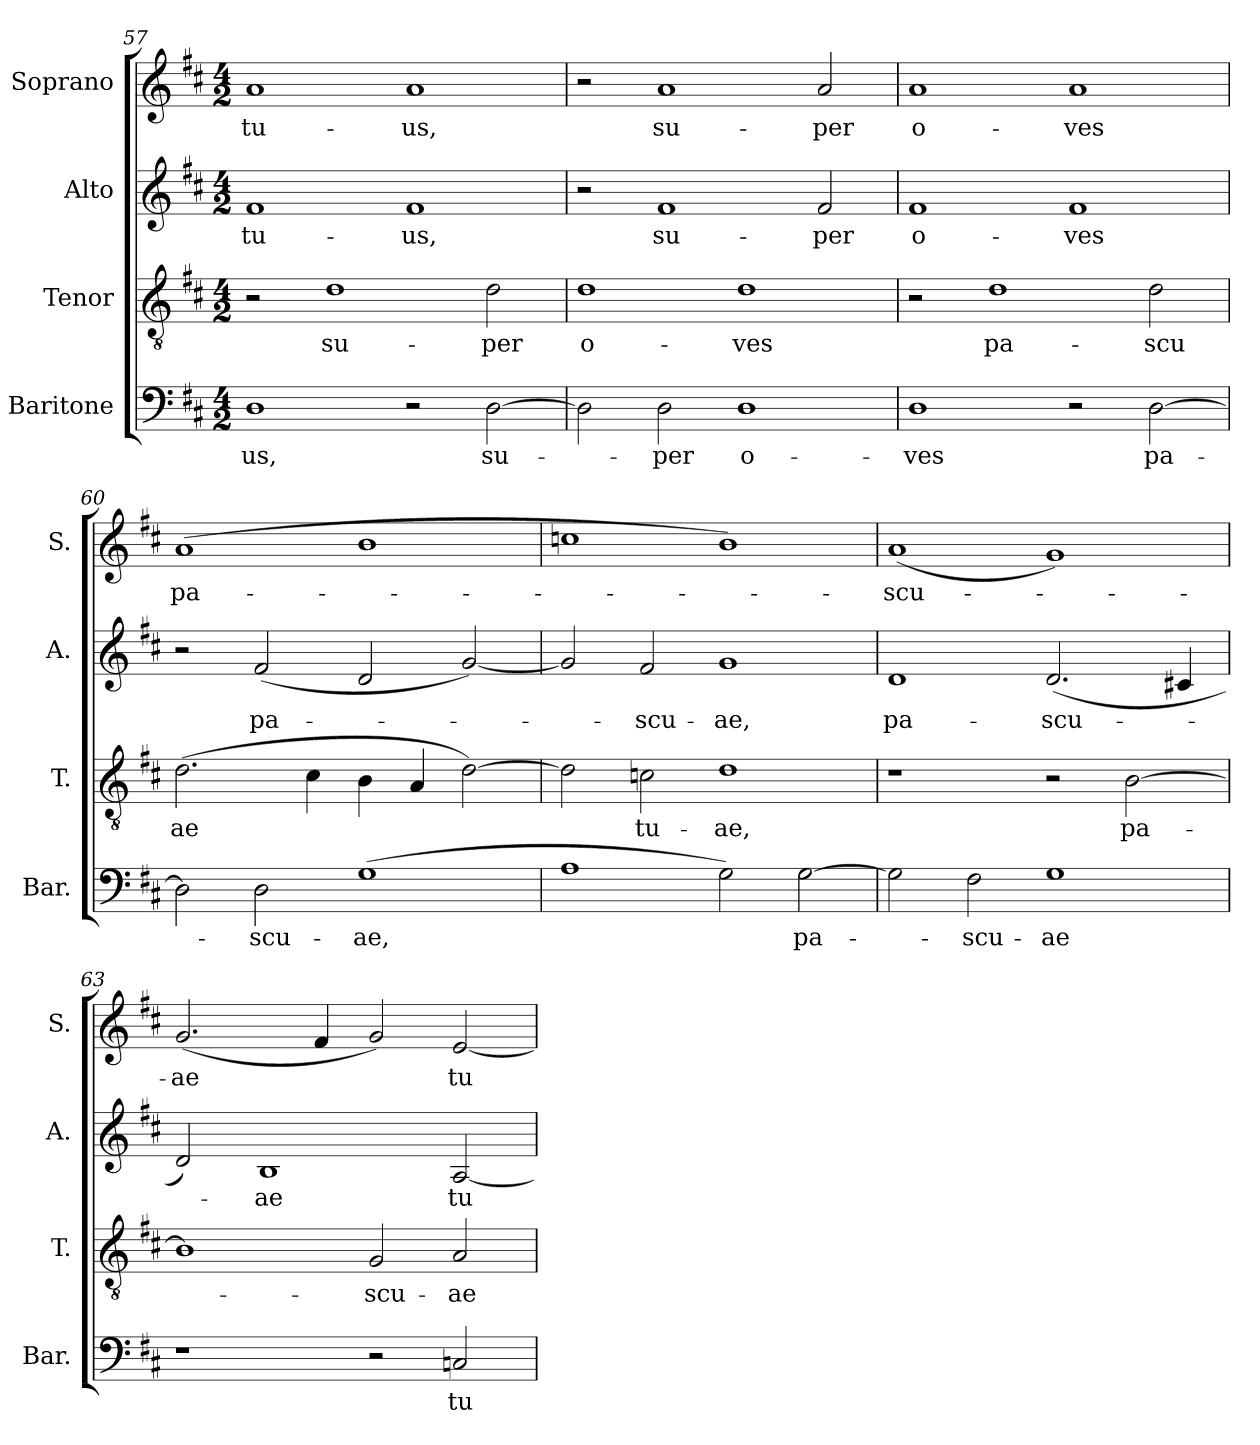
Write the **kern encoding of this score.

**kern	**text	**kern	**text	**kern	**text	**kern	**text
*part4	*part4	*part3	*part3	*part2	*part2	*part1	*part1
*staff4	*staff4	*staff3	*staff3	*staff2	*staff2	*staff1	*staff1
*I"Baritone	*	*I"Tenor	*	*I"Alto	*	*I"Soprano	*
*I'Bar.	*	*I'T.	*	*I'A.	*	*I'S.	*
*clefF4	*	*clefGv2	*	*clefG2	*	*clefG2	*
*	*	*ITrd7c12	*	*	*	*	*
*k[f#c#]	*	*k[f#c#]	*	*k[f#c#]	*	*k[f#c#]	*
*D:	*	*D:	*	*D:	*	*D:	*
*M4/2	*	*M4/2	*	*M4/2	*	*M4/2	*
=57	=57	=57	=57	=57	=57	=57	=57
!	!LO:LY:b:color=#000000	!	!	!	!	!	!
!	!	!	!	!	!LO:LY:b:color=#000000	!	!
!	!	!	!	!	!	!	!LO:LY:b:color=#000000
1Di	-us,	2r	.	1f#i	tu-	1ai	tu-
!	!	!	!LO:LY:b:color=#000000	!	!	!	!
.	.	1Di	su-	.	.	.	.
!	!	!	!	!	!LO:LY:b:color=#000000	!	!
!	!	!	!	!	!	!	!LO:LY:b:color=#000000
2r	.	.	.	1f#i	-us,	1ai	-us,
!	!LO:LY:b:color=#000000	!	!	!	!	!	!
!	!	!	!LO:LY:b:color=#000000	!	!	!	!
[2Di\	su-	2Di\	-per	.	.	.	.
=58	=58	=58	=58	=58	=58	=58	=58
!	!	!	!LO:LY:b:color=#000000	!	!	!	!
2Di\]	.	1Di	o-	2r	.	2r	.
!	!LO:LY:b:color=#000000	!	!	!	!	!	!
!	!	!	!	!	!LO:LY:b:color=#000000	!	!
!	!	!	!	!	!	!	!LO:LY:b:color=#000000
2Di\	-per	.	.	1f#i	su-	1ai	su-
!	!LO:LY:b:color=#000000	!	!	!	!	!	!
!	!	!	!LO:LY:b:color=#000000	!	!	!	!
1Di	o-	1Di	-ves	.	.	.	.
!	!	!	!	!	!LO:LY:b:color=#000000	!	!
!	!	!	!	!	!	!	!LO:LY:b:color=#000000
.	.	.	.	2f#i/	-per	2ai/	-per
=59	=59	=59	=59	=59	=59	=59	=59
!	!LO:LY:b:color=#000000	!	!	!	!	!	!
!	!	!	!	!	!LO:LY:b:color=#000000	!	!
!	!	!	!	!	!	!	!LO:LY:b:color=#000000
1Di	-ves	2r	.	1f#i	o-	1ai	o-
!	!	!	!LO:LY:b:color=#000000	!	!	!	!
.	.	1Di	pa-	.	.	.	.
!	!	!	!	!	!LO:LY:b:color=#000000	!	!
!	!	!	!	!	!	!	!LO:LY:b:color=#000000
2r	.	.	.	1f#i	-ves	1ai	-ves
!	!LO:LY:b:color=#000000	!	!	!	!	!	!
!	!	!	!LO:LY:b:color=#000000	!	!	!	!
[2Di\	pa-	2Di\	-scu	.	.	.	.
!!LO:LB:g=z
=60	=60	=60	=60	=60	=60	=60	=60
!	!	!	!LO:LY:b:color=#000000	!	!	!	!
!	!	!	!	!	!	!	!LO:LY:b:color=#000000
2Di\]	.	(2.Di\	ae	2r	.	(1ai	pa-
!	!LO:LY:b:color=#000000	!	!	!	!	!	!
!	!	!	!	!	!LO:LY:b:color=#000000	!	!
2Di\	-scu-	.	.	(2f#i/	pa-	.	.
.	.	4C#i\	.	.	.	.	.
!	!LO:LY:b:color=#000000	!	!	!	!	!	!
(1Gi	-ae,	4BBi\	.	2di/	.	1bi	.
.	.	4AAi/	.	.	.	.	.
.	.	[2Di\)	.	[2gi/)	.	.	.
=61	=61	=61	=61	=61	=61	=61	=61
1Ai	.	2Di\]	.	2gi/]	.	1ccni	.
!	!	!	!LO:LY:b:color=#000000	!	!	!	!
!	!	!	!	!	!LO:LY:b:color=#000000	!	!
.	.	2Cni\	tu-	2f#i/	-scu-	.	.
!	!	!	!LO:LY:b:color=#000000	!	!	!	!
!	!	!	!	!	!LO:LY:b:color=#000000	!	!
2Gi\)	.	1Di	-ae,	1gi	-ae,	1bi)	.
!	!LO:LY:b:color=#000000	!	!	!	!	!	!
[2Gi\	pa-	.	.	.	.	.	.
=62	=62	=62	=62	=62	=62	=62	=62
!	!	!	!	!	!LO:LY:b:color=#000000	!	!
!	!	!	!	!	!	!	!LO:LY:b:color=#000000
2Gi\]	.	1r	.	1di	pa-	(1ai	-scu-
!	!LO:LY:b:color=#000000	!	!	!	!	!	!
2F#i\	-scu-	.	.	.	.	.	.
!	!LO:LY:b:color=#000000	!	!	!	!	!	!
!	!	!	!	!	!LO:LY:b:color=#000000	!	!
1Gi	-ae	2r	.	(2.di/	-scu-	1gi)	.
!	!	!	!LO:LY:b:color=#000000	!	!	!	!
.	.	[2BBi\	pa-	.	.	.	.
.	.	.	.	4c#Xi/	.	.	.
=63	=63	=63	=63	=63	=63	=63	=63
!	!	!	!	!	!	!	!LO:LY:b:color=#000000
1r	.	1BBi]	.	2di/)	.	(2.gi/	-ae
!	!	!	!	!	!LO:LY:b:color=#000000	!	!
.	.	.	.	1Bi	-ae	.	.
.	.	.	.	.	.	4f#i/	.
!	!	!	!LO:LY:b:color=#000000	!	!	!	!
2r	.	2GGi/	-scu-	.	.	2gi/)	.
!	!LO:LY:b:color=#000000	!	!	!	!	!	!
!	!	!	!LO:LY:b:color=#000000	!	!	!	!
!	!	!	!	!	!LO:LY:b:color=#000000	!	!
!	!	!	!	!	!	!	!LO:LY:b:color=#000000
2Cni/	tu-	2AAi/	-ae	[2Ai/	tu-	[2ei/	tu-
=	=	=	=	=	=	=	=
*-	*-	*-	*-	*-	*-	*-	*-
